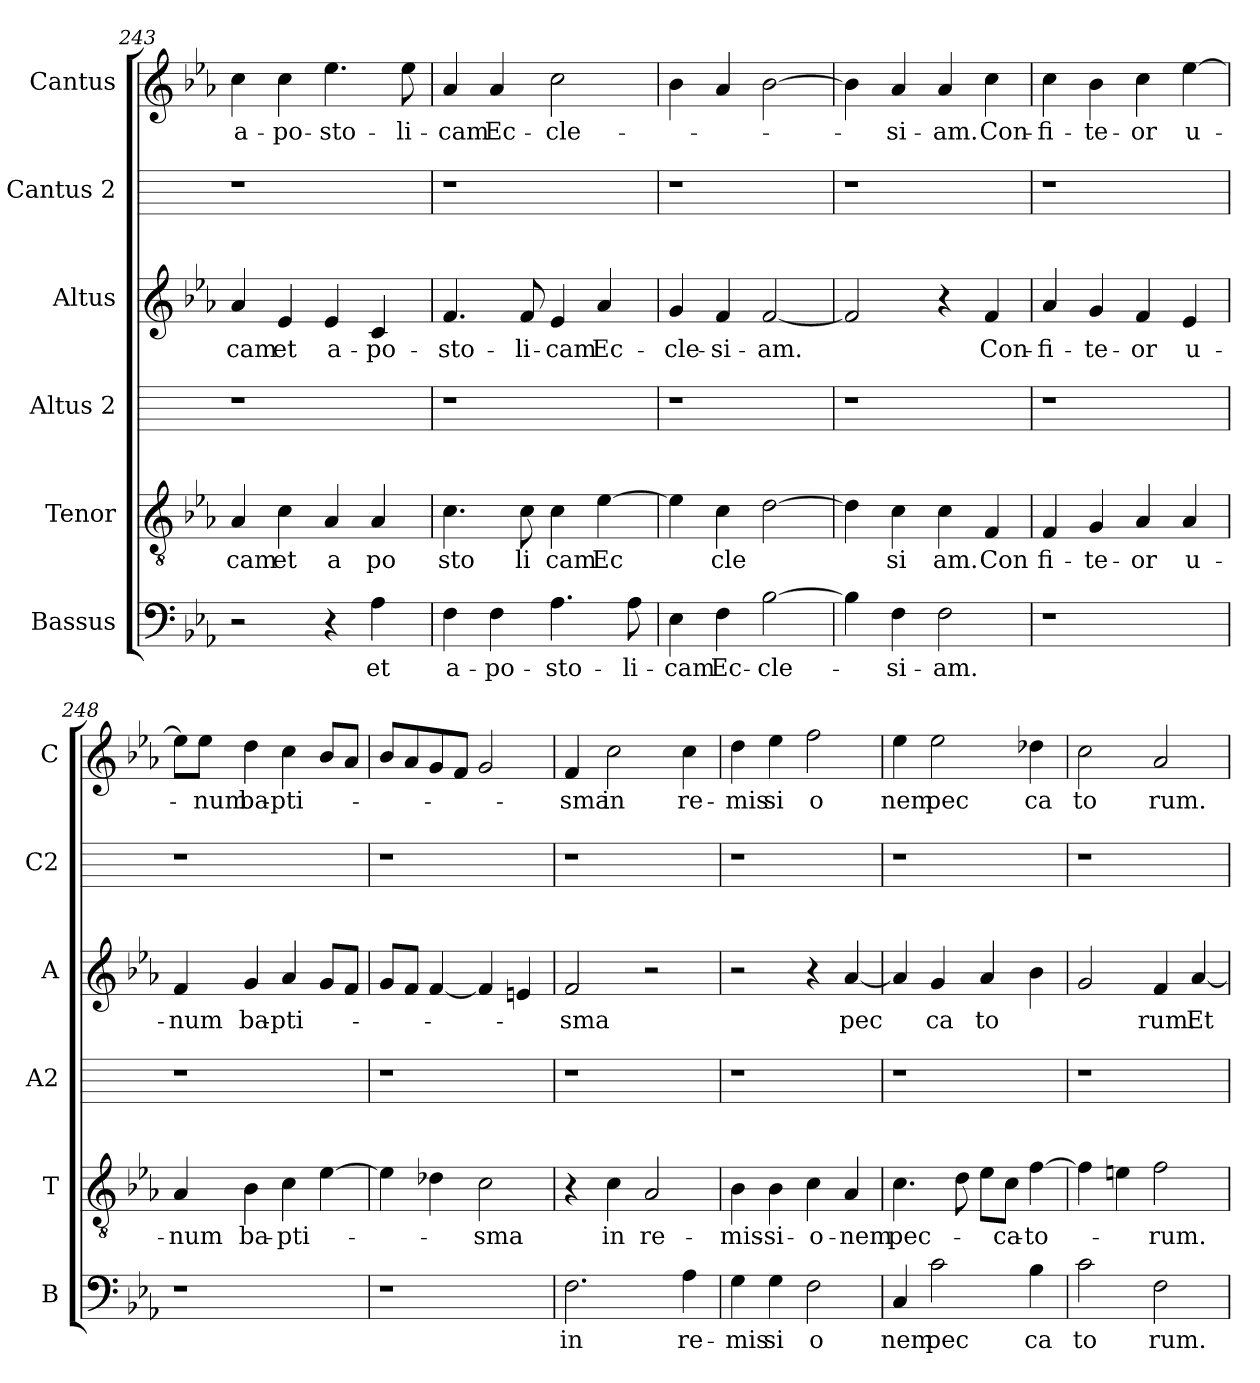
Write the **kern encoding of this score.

**kern	**text	**kern	**text	**kern	**kern	**text	**kern	**kern	**text
*part6	*part6	*part5	*part5	*part4	*part3	*part3	*part2	*part1	*part1
*staff6	*staff6	*staff5	*staff5	*staff4	*staff3	*staff3	*staff2	*staff1	*staff1
*I"Bassus	*	*I"Tenor	*	*I"Altus 2	*I"Altus	*	*I"Cantus 2	*I"Cantus	*
*I'B	*	*I'T	*	*I'A2	*I'A	*	*I'C2	*I'C	*
!!LO:PB:g=z
*clefF4	*	*clefGv2	*	*	*clefG2	*	*	*clefG2	*
*k[b-e-a-]	*	*k[b-e-a-]	*	*	*k[b-e-a-]	*	*	*k[b-e-a-]	*
*E-:	*	*E-:	*	*	*E-:	*	*	*E-:	*
=243	=243	=243	=243	=243	=243	=243	=243	=243	=243
!	!	!	!LO:LY:b:cj	!	!	!LO:LY:b:cj	!	!	!LO:LY:b:cj
2r	.	4A-/	cam	1r	4a-/	-cam	1r	4cc\	a-
!	!	!	!LO:LY:b:cj	!	!	!LO:LY:b:cj	!	!	!LO:LY:b:cj
.	.	4c\	et	.	4e-/	et	.	4cc\	-po-
!	!	!	!LO:LY:b:cj	!	!	!LO:LY:b:cj	!	!	!LO:LY:b:cj
4r	.	4A-/	a	.	4e-/	a-	.	4.ee-\	-sto-
!	!LO:LY:b:cj	!	!LO:LY:b:cj	!	!	!LO:LY:b:cj	!	!	!
4A-\	et	4A-/	po	.	4c/	-po-	.	.	.
!	!	!	!	!	!	!	!	!	!LO:LY:b:cj
.	.	.	.	.	.	.	.	8ee-\	-li-
=244	=244	=244	=244	=244	=244	=244	=244	=244	=244
!	!LO:LY:b:cj	!	!LO:LY:b:cj	!	!	!LO:LY:b:cj	!	!	!LO:LY:b:cj
4F\	a-	4.c\	sto	1r	4.f/	-sto-	1r	4a-/	-cam
!	!LO:LY:b:cj	!	!	!	!	!	!	!	!LO:LY:b:cj
4F\	-po-	.	.	.	.	.	.	4a-/	Ec-
!	!	!	!LO:LY:b:cj	!	!	!LO:LY:b:cj	!	!	!
.	.	8c\	li	.	8f/	-li-	.	.	.
!	!LO:LY:b:cj	!	!LO:LY:b:cj	!	!	!LO:LY:b:cj	!	!	!LO:LY:b:cj
4.A-\	-sto-	4c\	cam	.	4e-/	-cam	.	2cc\	-cle-
!	!	!	!LO:LY:b:cj	!	!	!LO:LY:b:cj	!	!	!
.	.	[>4e-\	Ec	.	4a-/	Ec-	.	.	.
!	!LO:LY:b:cj	!	!	!	!	!	!	!	!
8A-\	-li-	.	.	.	.	.	.	.	.
=245	=245	=245	=245	=245	=245	=245	=245	=245	=245
!	!LO:LY:b:cj	!	!	!	!	!LO:LY:b:cj	!	!	!
4E-\	-cam	4e-\]	.	1r	4g/	-cle-	1r	4b-\	.
!	!LO:LY:b:cj	!	!LO:LY:b	!	!	!LO:LY:b:cj	!	!	!
4F\	Ec-	4c\	cle	.	4f/	-si-	.	4a-/	.
!	!LO:LY:b:cj	!	!	!	!	!LO:LY:b	!	!	!
[>2B-\	-cle-	[>2d\	.	.	[<2f/	-am.	.	[>2b-\	.
=246	=246	=246	=246	=246	=246	=246	=246	=246	=246
4B-\]	.	4d\]	.	1r	2f/]	.	1r	4b-\]	.
!	!LO:LY:b:cj	!	!LO:LY:b:cj	!	!	!	!	!	!LO:LY:b:cj
4F\	-si-	4c\	si	.	.	.	.	4a-/	-si-
!	!LO:LY:b:cj	!	!LO:LY:b:cj	!	!	!	!	!	!LO:LY:b:cj
2F\	-am.	4c\	am.	.	4r	.	.	4a-/	-am.
!	!	!	!LO:LY:b:cj	!	!	!LO:LY:b:cj	!	!	!LO:LY:b:cj
.	.	4F/	Con	.	4f/	Con-	.	4cc\	Con-
!!LO:LB:g=z
=247	=247	=247	=247	=247	=247	=247	=247	=247	=247
!	!	!	!LO:LY:b:cj	!	!	!LO:LY:b:cj	!	!	!LO:LY:b:cj
1r	.	4F/	fi-	1r	4a-/	-fi-	1r	4cc\	-fi-
!	!	!	!LO:LY:b:cj	!	!	!LO:LY:b:cj	!	!	!LO:LY:b:cj
.	.	4G/	-te-	.	4g/	-te-	.	4b-\	-te-
!	!	!	!LO:LY:b:cj	!	!	!LO:LY:b:cj	!	!	!LO:LY:b:cj
.	.	4A-/	-or	.	4f/	-or	.	4cc\	-or
!	!	!	!LO:LY:b:cj	!	!	!LO:LY:b:cj	!	!	!LO:LY:b:cj
.	.	4A-/	u-	.	4e-/	u-	.	[>4ee-\	u-
=248	=248	=248	=248	=248	=248	=248	=248	=248	=248
!	!	!	!LO:LY:b:cj	!	!	!LO:LY:b:cj	!	!	!
1r	.	4A-/	-num	1r	4f/	-num	1r	8ee-\L]	.
!	!	!	!	!	!	!	!	!	!LO:LY:b:cj
.	.	.	.	.	.	.	.	8ee-\J	-num
!	!	!	!LO:LY:b:cj	!	!	!LO:LY:b:cj	!	!	!LO:LY:b:cj
.	.	4B-\	ba-	.	4g/	ba-	.	4dd\	ba-
!	!	!	!LO:LY:b	!	!	!LO:LY:b	!	!	!LO:LY:b
.	.	4c\	-pti-	.	4a-/	-pti-	.	4cc\	-pti-
.	.	[>4e-\	.	.	8g/L	.	.	8b-/L	.
.	.	.	.	.	8f/J	.	.	8a-/J	.
=249	=249	=249	=249	=249	=249	=249	=249	=249	=249
1r	.	4e-\]	.	1r	8g/L	.	1r	8b-/L	.
.	.	.	.	.	8f/J	.	.	8a-/	.
.	.	4d-X\	.	.	[<4f/	.	.	8g/	.
.	.	.	.	.	.	.	.	8f/J	.
!	!	!	!LO:LY:b:cj	!	!	!	!	!	!
.	.	2c\	-sma	.	4f/]	.	.	2g/	.
.	.	.	.	.	4en/	.	.	.	.
=250	=250	=250	=250	=250	=250	=250	=250	=250	=250
!	!LO:LY:b:cj	!	!	!	!	!LO:LY:b:cj	!	!	!LO:LY:b:cj
2.F\	in	4r	.	1r	2f/	-sma	1r	4f/	-sma
!	!	!	!LO:LY:b:cj	!	!	!	!	!	!LO:LY:b:cj
.	.	4c\	in	.	.	.	.	2cc\	in
!	!	!	!LO:LY:b:cj	!	!	!	!	!	!
.	.	2A-/	re-	.	2r	.	.	.	.
!	!LO:LY:b:cj	!	!	!	!	!	!	!	!LO:LY:b:cj
4A-\	re-	.	.	.	.	.	.	4cc\	re-
!!LO:LB:g=z
=251	=251	=251	=251	=251	=251	=251	=251	=251	=251
!	!LO:LY:b:cj	!	!LO:LY:b:cj	!	!	!	!	!	!LO:LY:b:cj
4G\	-mis	4B-\	-mis-	1r	2r	.	1r	4dd\	-mis
!	!LO:LY:b:cj	!	!LO:LY:b:cj	!	!	!	!	!	!LO:LY:b:cj
4G\	si	4B-\	-si-	.	.	.	.	4ee-\	si
!	!LO:LY:b:cj	!	!LO:LY:b:cj	!	!	!	!	!	!LO:LY:b:cj
2F\	o	4c\	-o-	.	4r	.	.	2ff\	o
!	!	!	!LO:LY:b:cj	!	!	!LO:LY:b	!	!	!
.	.	4A-/	-nem	.	[<4a-/	pec	.	.	.
=252	=252	=252	=252	=252	=252	=252	=252	=252	=252
!	!LO:LY:b:cj	!	!LO:LY:b	!	!	!	!	!	!LO:LY:b:cj
4C/	nem	4.c\	pec-	1r	4a-/]	.	1r	4ee-\	nem
!	!LO:LY:b:cj	!	!	!	!	!LO:LY:b:cj	!	!	!LO:LY:b:cj
2c\	pec	.	.	.	4g/	ca	.	2ee-\	pec
.	.	8d\	.	.	.	.	.	.	.
!	!	!	!	!	!	!LO:LY:b:cj	!	!	!
.	.	8e-\L	.	.	4a-/	to	.	.	.
!	!	!	!LO:LY:b:cj	!	!	!	!	!	!
.	.	8c\J	-ca-	.	.	.	.	.	.
!	!LO:LY:b:cj	!	!LO:LY:b:cj	!	!	!	!	!	!LO:LY:b:cj
4B-\	ca	[>4f\	-to-	.	4b-\	.	.	4dd-X\	ca
=253	=253	=253	=253	=253	=253	=253	=253	=253	=253
!	!LO:LY:b:cj	!	!	!	!	!	!	!	!LO:LY:b:cj
2c\	to	4f\]	.	1r	2g/	.	1r	2cc\	to
.	.	4en\	.	.	.	.	.	.	.
!	!LO:LY:b:cj	!	!LO:LY:b:cj	!	!	!LO:LY:b:cj	!	!	!LO:LY:b:cj
2F\	rum.	2f\	-rum.	.	4f/	rum.	.	2a-/	rum.
!	!	!	!	!	!	!LO:LY:b:cj	!	!	!
.	.	.	.	.	[<4a-/	Et	.	.	.
=	=	=	=	=	=	=	=	=	=
*-	*-	*-	*-	*-	*-	*-	*-	*-	*-
